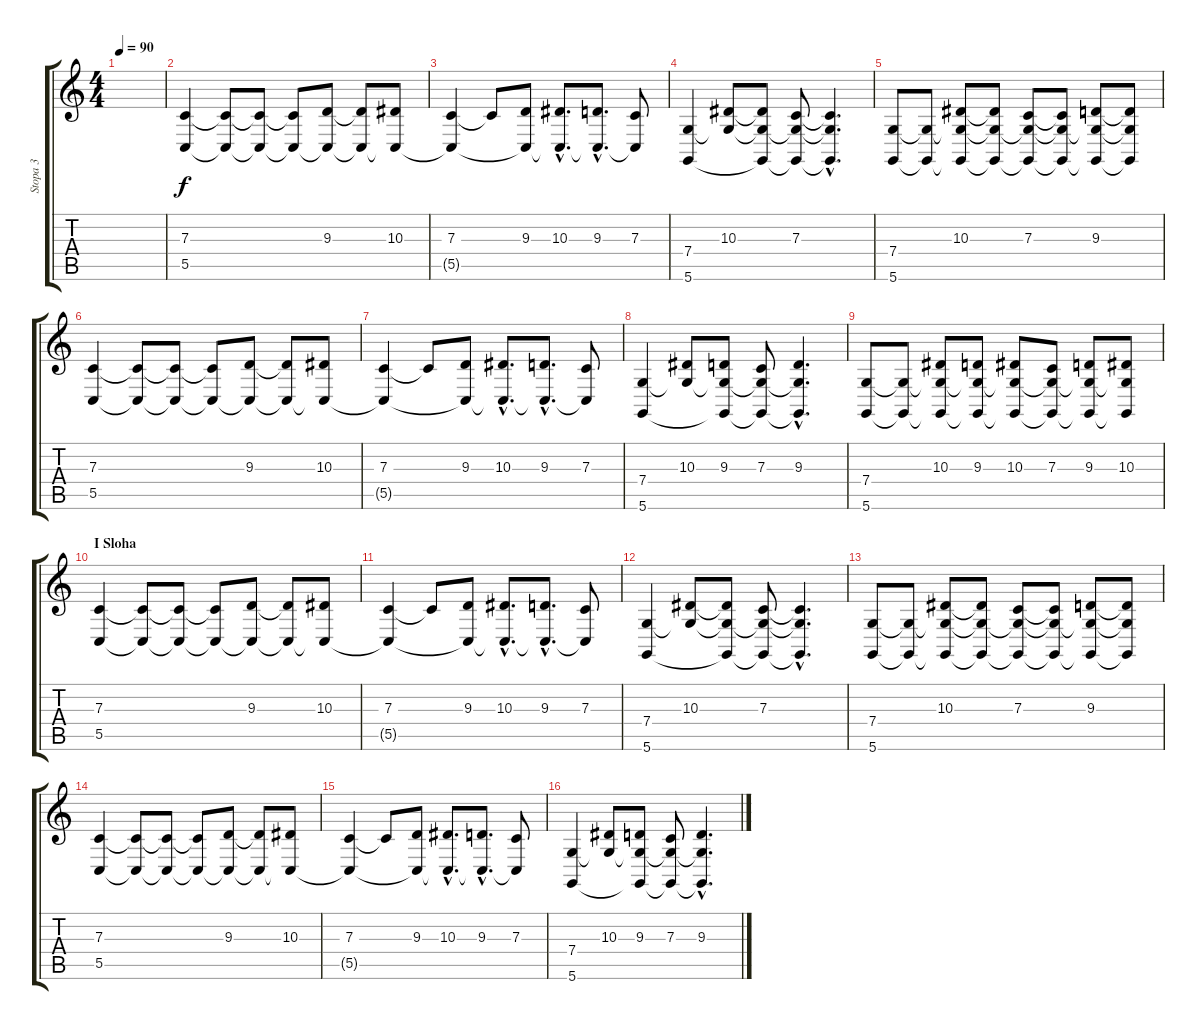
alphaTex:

\track ("Stopa 3" "Stopa 3") {instrument glockenspiel}
\staff {score tabs}
\tuning (D4 A3 F3 C3 G2 D2) {hide}
\ts (4 4)
\tempo 90
\clef g2
\ks c
|
(7.3 5.5).4 (7.3{t} 5.5{t}).8 (7.3{t} 5.5{t}).8 (7.3{t} 5.5{t}).8 (9.3 5.5{t}).8 (9.3{t} 5.5{t}).8 (10.3 5.5{t}).8 |
(7.3 5.5{t}).4 7.3{t}.8 (9.3 5.5{t}).8 (10.3{hac} 5.5{hac t}).8{d} (9.3{hac} 5.5{hac t}).8{d} (7.3 5.5{t}).8 |
(7.4 5.6).4 (10.3 7.4{t}).8 (10.3{t} 7.4{t} 5.6{t}).8 (7.3 7.4{t} 5.6{t}).8 (7.3{hac t} 7.4{hac t} 5.6{hac t}).4{d} |
(7.4 5.6).8 (7.4{t} 5.6{t}).8 (10.3 7.4{t} 5.6{t}).8 (10.3{t} 7.4{t} 5.6{t}).8 (7.3 7.4{t} 5.6{t}).8 (7.3{t} 7.4{t} 5.6{t}).8 (9.3 7.4{t} 5.6{t}).8 (9.3{t} 7.4{t} 5.6{t}).8 |
(7.3 5.5).4 (7.3{t} 5.5{t}).8 (7.3{t} 5.5{t}).8 (7.3{t} 5.5{t}).8 (9.3 5.5{t}).8 (9.3{t} 5.5{t}).8 (10.3 5.5{t}).8 |
(7.3 5.5{t}).4 7.3{t}.8 (9.3 5.5{t}).8 (10.3{hac} 5.5{hac t}).8{d} (9.3{hac} 5.5{hac t}).8{d} (7.3 5.5{t}).8 |
(7.4 5.6).4 (10.3 7.4{t}).8 (9.3 7.4{t} 5.6{t}).8 (7.3 7.4{t} 5.6{t}).8 (9.3{hac} 7.4{hac t} 5.6{hac t}).4{d} |
(7.4 5.6).8 (7.4{t} 5.6{t}).8 (10.3 7.4{t} 5.6{t}).8 (9.3 7.4{t} 5.6{t}).8 (10.3 7.4{t} 5.6{t}).8 (7.3 7.4{t} 5.6{t}).8 (9.3 7.4{t} 5.6{t}).8 (10.3 7.4{t} 5.6{t}).8 |
\section ("" "I Sloha")
(7.3 5.5).4 (7.3{t} 5.5{t}).8 (7.3{t} 5.5{t}).8 (7.3{t} 5.5{t}).8 (9.3 5.5{t}).8 (9.3{t} 5.5{t}).8 (10.3 5.5{t}).8 |
(7.3 5.5{t}).4 7.3{t}.8 (9.3 5.5{t}).8 (10.3{hac} 5.5{hac t}).8{d} (9.3{hac} 5.5{hac t}).8{d} (7.3 5.5{t}).8 |
(7.4 5.6).4 (10.3 7.4{t}).8 (10.3{t} 7.4{t} 5.6{t}).8 (7.3 7.4{t} 5.6{t}).8 (7.3{hac t} 7.4{hac t} 5.6{hac t}).4{d} |
(7.4 5.6).8 (7.4{t} 5.6{t}).8 (10.3 7.4{t} 5.6{t}).8 (10.3{t} 7.4{t} 5.6{t}).8 (7.3 7.4{t} 5.6{t}).8 (7.3{t} 7.4{t} 5.6{t}).8 (9.3 7.4{t} 5.6{t}).8 (9.3{t} 7.4{t} 5.6{t}).8 |
(7.3 5.5).4 (7.3{t} 5.5{t}).8 (7.3{t} 5.5{t}).8 (7.3{t} 5.5{t}).8 (9.3 5.5{t}).8 (9.3{t} 5.5{t}).8 (10.3 5.5{t}).8 |
(7.3 5.5{t}).4 7.3{t}.8 (9.3 5.5{t}).8 (10.3{hac} 5.5{hac t}).8{d} (9.3{hac} 5.5{hac t}).8{d} (7.3 5.5{t}).8 |
(7.4 5.6).4 (10.3 7.4{t}).8 (9.3 7.4{t} 5.6{t}).8 (7.3 7.4{t} 5.6{t}).8 (9.3{hac} 7.4{hac t} 5.6{hac t}).4{d}
